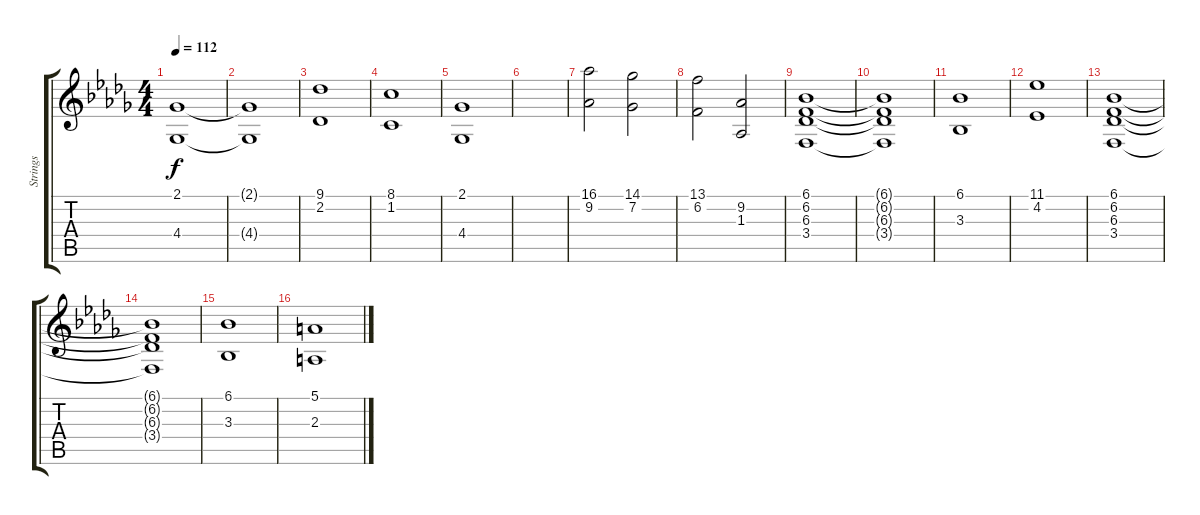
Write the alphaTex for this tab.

\track ("Strings" "Strings") {instrument stringensemble2}
\staff {score tabs}
\tuning (E4 B3 G3 D3 A2 E2) {hide}
\ts (4 4)
\tempo 112
\clef g2
\ks bbminor
(2.1 4.4).1{dy f} |
(2.1{t} 4.4{t}).1 |
(9.1 2.2).1 |
(8.1 1.2).1 |
(2.1 4.4).1 |
|
(16.1 9.2).2 (14.1 7.2).2 |
(13.1 6.2).2 (9.2 1.3).2 |
(6.1 6.2 6.3 3.4).1 |
(6.1{t} 6.2{t} 6.3{t} 3.4{t}).1 |
(6.1 3.3).1 |
(11.1 4.2).1 |
(6.1 6.2 6.3 3.4).1 |
(6.1{t} 6.2{t} 6.3{t} 3.4{t}).1 |
(6.1 3.3).1 |
(5.1 2.3).1
